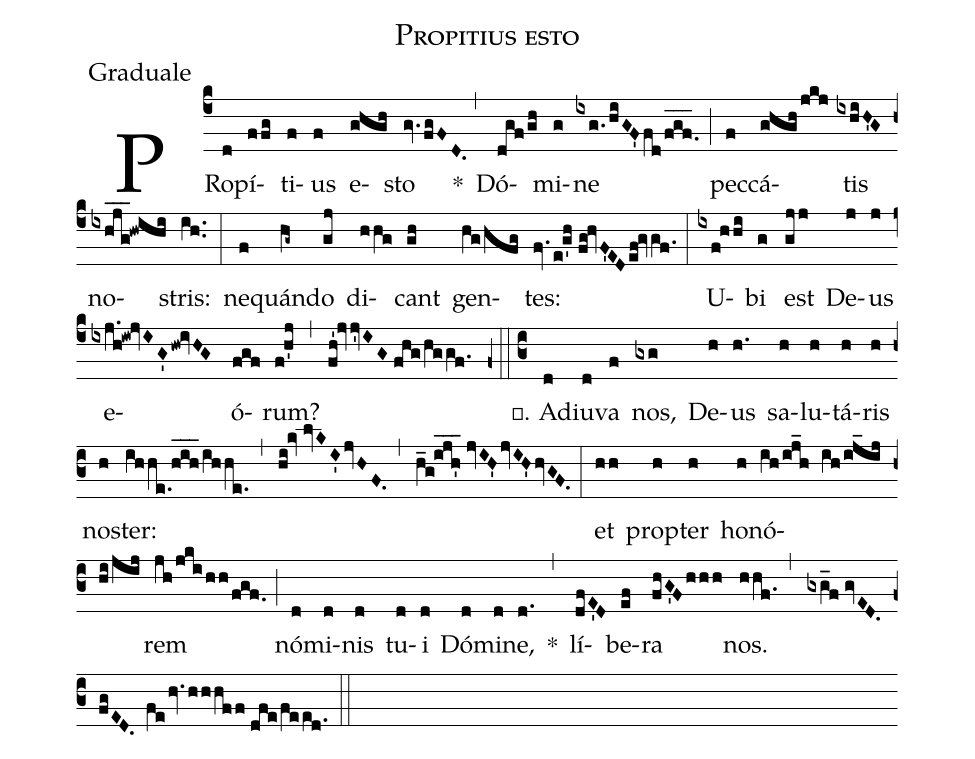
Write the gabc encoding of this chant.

name:Propitius esto;
office-part:Graduale;
%%
(c4) PR{o}(d)pí(ffg)ti(f)us(f) e(ghgh)sto(gv.fgFD.) *(,)
Dó(dgf/gh)mi(g)ne(ixg./hiGF'fd/fgf.___) (;)
pec(f)cá(ghgh/jkj)tis(ixhiH'G) no(ixhjg___!hwihi)stris:(ih..) (:)

ne(f)quán(hg~)do(gj) di(hhg)cant(gh) gen(hg/hfg)tes:(fv./e!g'h//fg!hvF'EDef!gvgf.) (:)
U(ixf!hhi)bi(g) est(gjj) De(j)us(j) e(ixj.h!iw!jvIG'hw!ivHG//)ó(fgf)rum?(f!h'j,fh'!jvjv'IG//fhg/hggf.) (z0::c3)
℣. Ad(d)iu(d)va(f) nos,(gxg) De(h)us(h.) sa(h)lu(h)tá(h)ris(h) no(h)ster:(ihhe.!hih___/ihhe.,hi!kv//lvKI'jvHF.,h_g!ijh'___//jvIH'jvIH'hvGF.) (:)

et(hh) prop(h)ter(h) ho(h)nó(ih/ij_h ih/ij_ij//hi/jij)rem(jh/jki/hh/fgf.) (;)
nó(d)mi(d)nis(d) tu(d)i(d) Dó(d)mi(d)ne,(d.) *(,)
lí(dfE'D)be(ef)ra(fhG'Fhhh) nos.(hhf.,gxg_f//gvED.fgED. feh.vhh/hff//dfe/feed.) (::)
